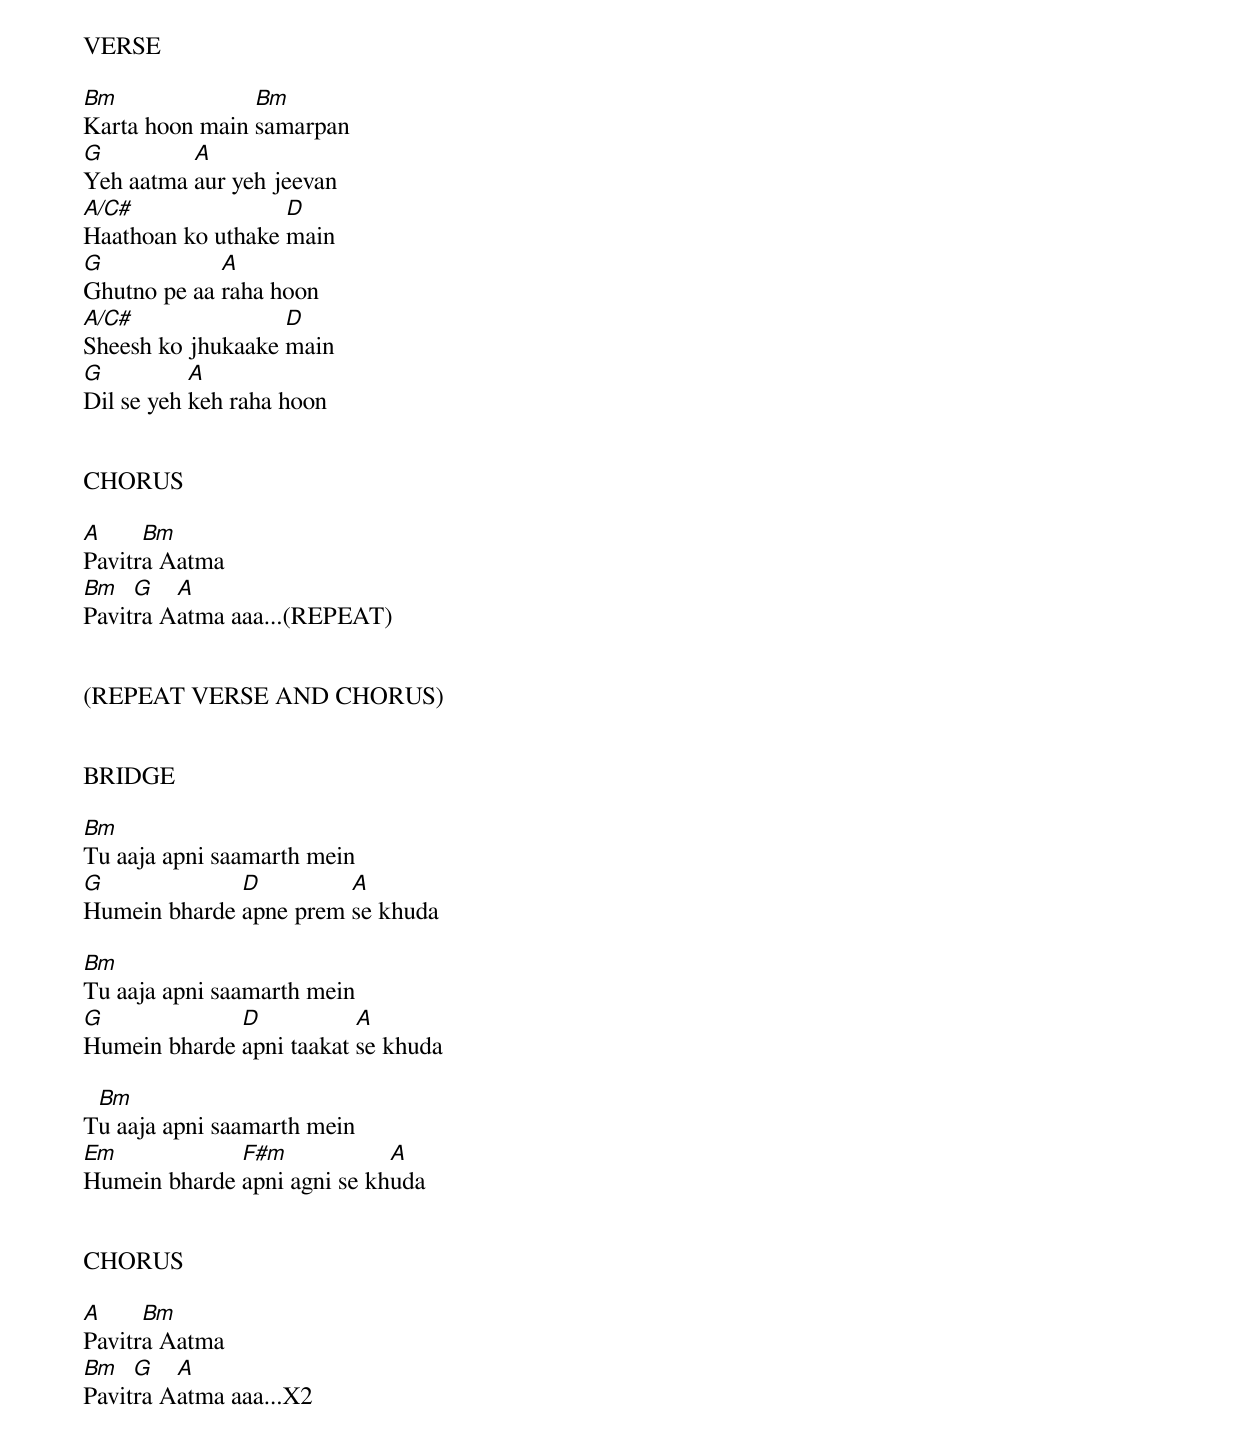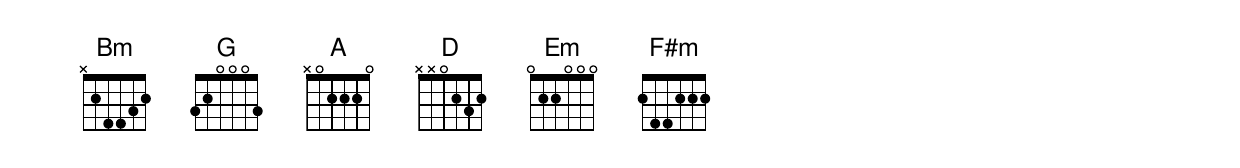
VERSE

[Bm]Karta hoon main [Bm]samarpan
[G]Yeh aatma [A]aur yeh jeevan
[A/C#]Haathoan ko uthake [D]main
[G]Ghutno pe aa [A]raha hoon
[A/C#]Sheesh ko jhukaake [D]main
[G]Dil se yeh [A]keh raha hoon


CHORUS

[A]Pavitr[Bm]a Aatma
[Bm]Pavit[G]ra A[A]atma aaa...(REPEAT)


(REPEAT VERSE AND CHORUS)


BRIDGE

[Bm]Tu aaja apni saamarth mein
[G]Humein bharde [D]apne prem [A]se khuda

[Bm]Tu aaja apni saamarth mein
[G]Humein bharde [D]apni taakat [A]se khuda

T[Bm]u aaja apni saamarth mein
[Em]Humein bharde [F#m]apni agni se kh[A]uda


CHORUS

[A]Pavitr[Bm]a Aatma
[Bm]Pavit[G]ra A[A]atma aaa...X2
